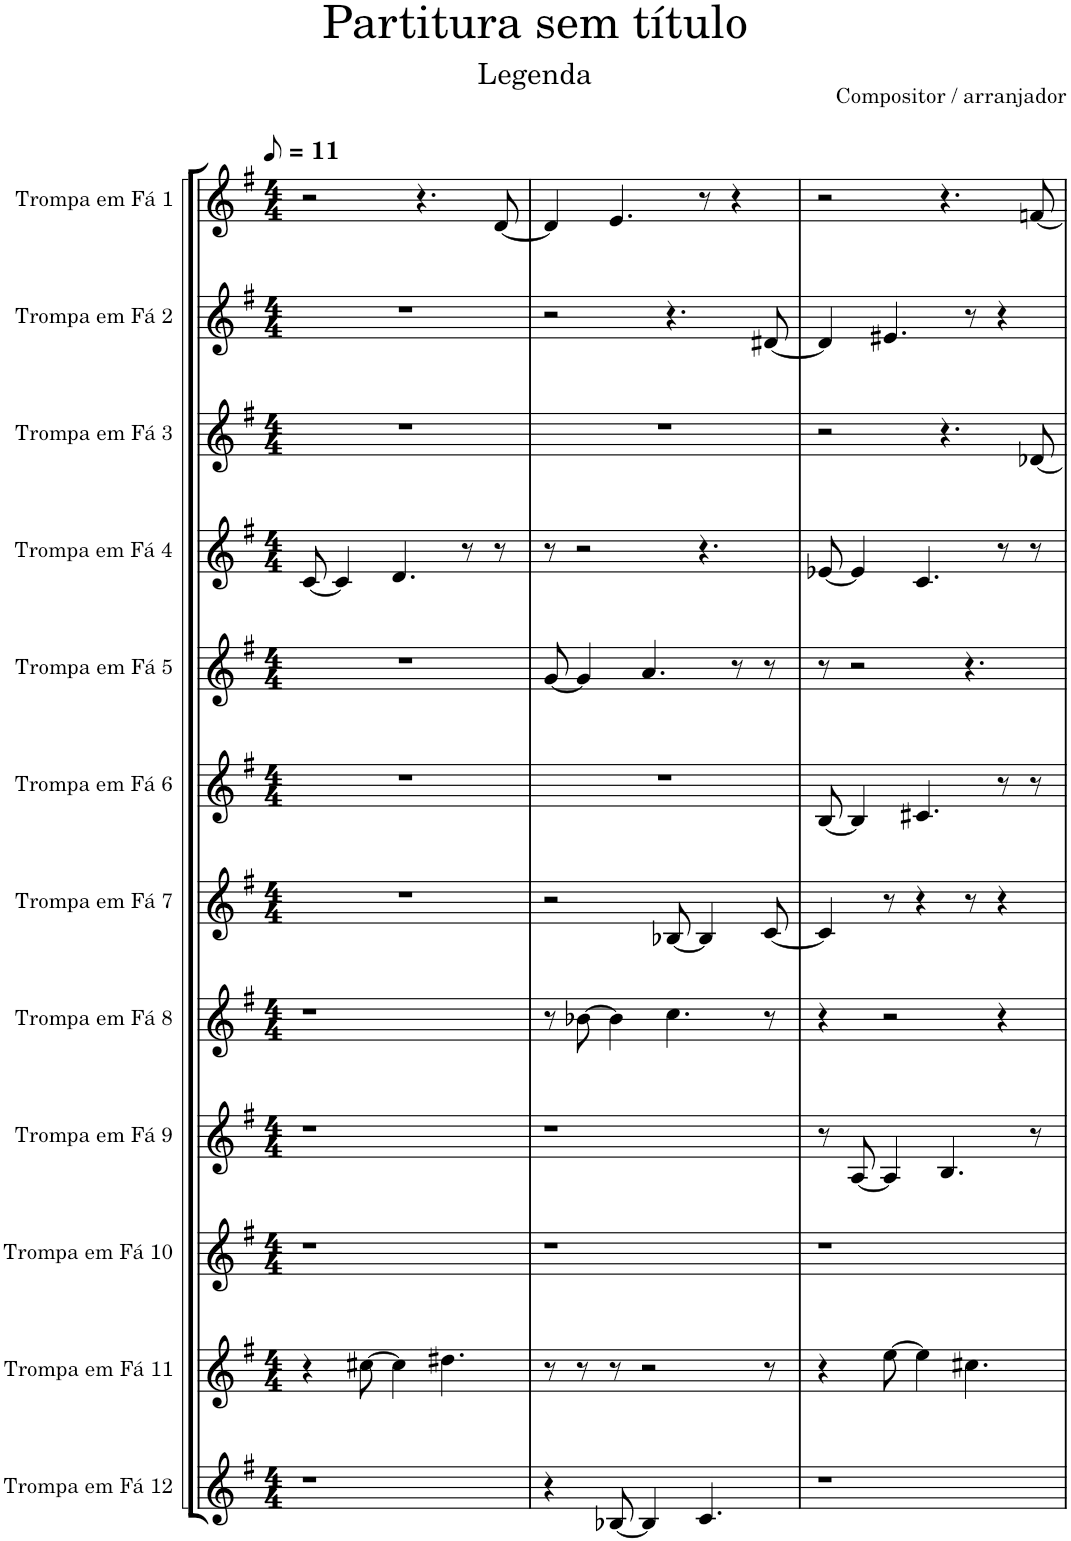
**kern	**kern	**kern	**kern	**kern	**kern	**kern	**kern	**kern	**kern	**kern	**kern
*part12	*part11	*part10	*part9	*part8	*part7	*part6	*part5	*part4	*part3	*part2	*part1
*staff12	*staff11	*staff10	*staff9	*staff8	*staff7	*staff6	*staff5	*staff4	*staff3	*staff2	*staff1
*I"Trompa em Fá 12	*I"Trompa em Fá 11	*I"Trompa em Fá 10	*I"Trompa em Fá 9	*I"Trompa em Fá 8	*I"Trompa em Fá 7	*I"Trompa em Fá 6	*I"Trompa em Fá 5	*I"Trompa em Fá 4	*I"Trompa em Fá 3	*I"Trompa em Fá 2	*I"Trompa em Fá 1
*clefG2	*clefG2	*clefG2	*clefG2	*clefG2	*clefG2	*clefG2	*clefG2	*clefG2	*clefG2	*clefG2	*clefG2
*Trd4c7	*Trd4c7	*Trd4c7	*Trd4c7	*Trd4c7	*Trd4c7	*Trd4c7	*Trd4c7	*Trd4c7	*Trd4c7	*Trd4c7	*Trd4c7
*k[f#]	*k[f#]	*k[f#]	*k[f#]	*k[f#]	*k[f#]	*k[f#]	*k[f#]	*k[f#]	*k[f#]	*k[f#]	*k[f#]
*M4/4	*M4/4	*M4/4	*M4/4	*M4/4	*M4/4	*M4/4	*M4/4	*M4/4	*M4/4	*M4/4	*M4/4
*MM6	*MM6	*MM6	*MM6	*MM6	*MM6	*MM6	*MM6	*MM6	*MM6	*MM6	*MM6
=1	=1	=1	=1	=1	=1	=1	=1	=1	=1	=1	=1
1r	4r	1r	1r	1r	1r	1r	1r	[8c/	1r	1r	2r
.	.	.	.	.	.	.	.	4c/]	.	.	.
.	[8cc#X\	.	.	.	.	.	.	.	.	.	.
.	4cc#\]	.	.	.	.	.	.	4.d/	.	.	.
.	.	.	.	.	.	.	.	.	.	.	4.r
.	4.dd#X\	.	.	.	.	.	.	.	.	.	.
.	.	.	.	.	.	.	.	8r	.	.	.
.	.	.	.	.	.	.	.	8r	.	.	[8d/
=2	=2	=2	=2	=2	=2	=2	=2	=2	=2	=2	=2
4r	8r	1r	1r	8r	2r	1r	[8g/	8r	1r	2r	4d/]
.	8r	.	.	[8b-X\	.	.	4g/]	2r	.	.	.
[8B-X/	8r	.	.	4b-\]	.	.	.	.	.	.	4.e/
4B-/]	2r	.	.	.	.	.	4.a/	.	.	.	.
.	.	.	.	4.cc\	[8B-X/	.	.	.	.	4.r	.
4.c/	.	.	.	.	4B-/]	.	.	4.r	.	.	8r
.	.	.	.	.	.	.	8r	.	.	.	4r
.	8r	.	.	8r	[8c/	.	8r	.	.	[8d#X/	.
=3	=3	=3	=3	=3	=3	=3	=3	=3	=3	=3	=3
1r	4r	1r	8r	4r	4c/]	[8B/	8r	[8e-X/	2r	4d#/]	2r
.	.	.	[8A/	.	.	4B/]	2r	4e-/]	.	.	.
.	[8ee\	.	4A/]	2r	8r	.	.	.	.	4.e#X/	.
.	4ee\]	.	.	.	4r	4.c#X/	.	4.c/	.	.	.
.	.	.	4.B/	.	.	.	.	.	4.r	.	4.r
.	4.cc#X\	.	.	.	8r	.	4.r	.	.	8r	.
.	.	.	.	4r	4r	8r	.	8r	.	4r	.
.	.	.	8r	.	.	8r	.	8r	[8d-X/	.	[8fn/
=	=	=	=	=	=	=	=	=	=	=	=
*-	*-	*-	*-	*-	*-	*-	*-	*-	*-	*-	*-
